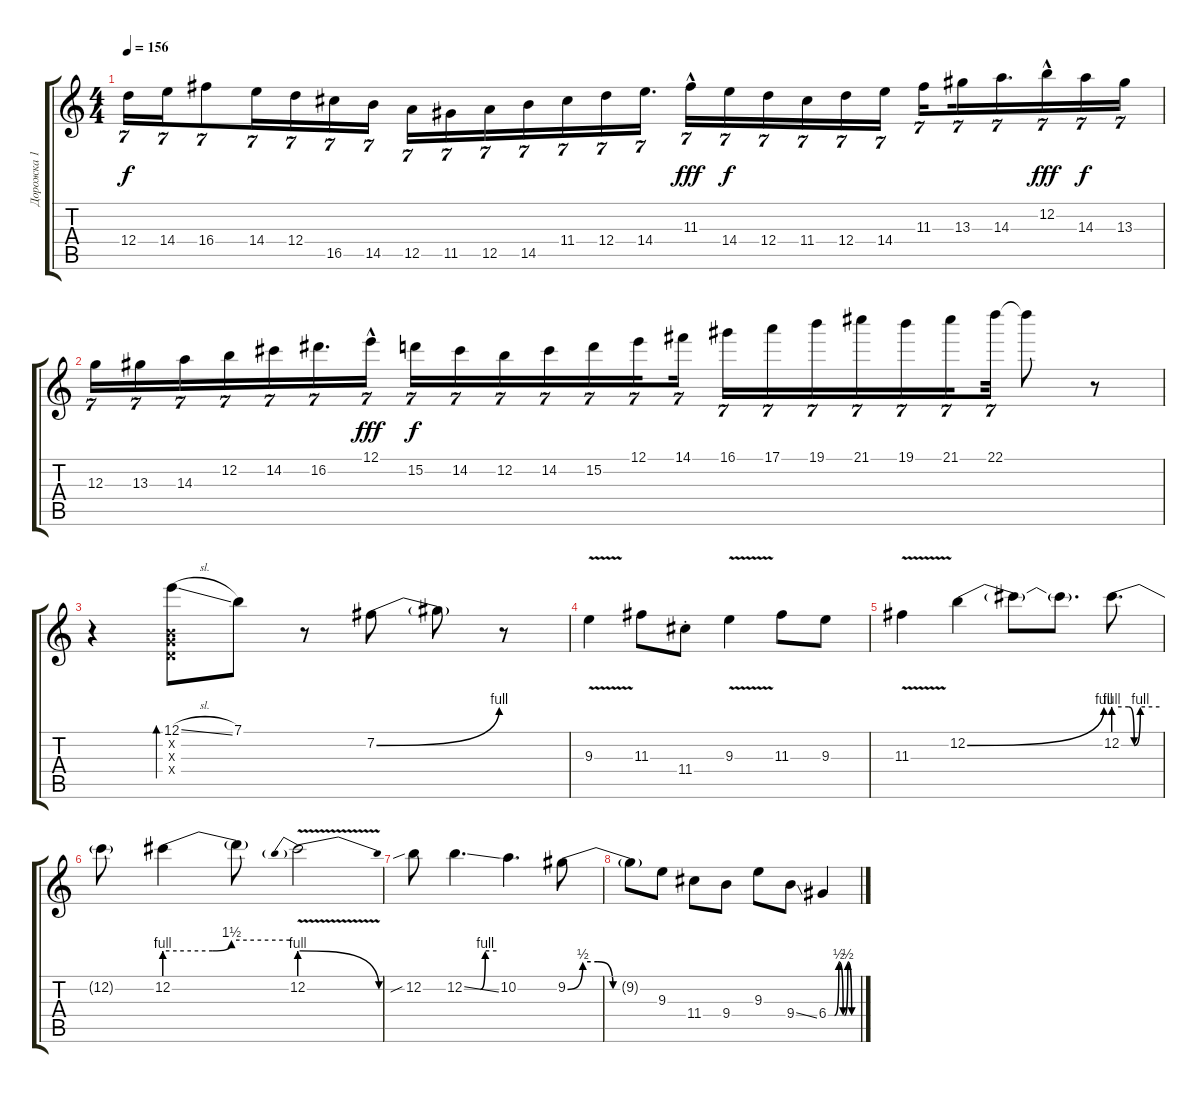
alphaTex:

\track ("Дорожка 1" "Дорожка 1") {instrument distortionguitar}
\staff {score tabs}
\tuning (E4 B3 G3 D3 A2 E2) {hide}
\ts (4 4)
\tempo 156
\clef g2
\ks c
12.4.16{tu (7 4) dy f} 14.4.16{tu (7 4)} 16.4.8{tu (7 4)} 14.4.16{tu (7 4)} 12.4.16{tu (7 4)} 16.5.16{tu (7 4)} 14.5.16{tu (7 4)} 12.5.16{tu (7 4)} 11.5.16{tu (7 4)} 12.5.16{tu (7 4)} 14.5.16{tu (7 4)} 11.4.16{tu (7 4)} 12.4.16{tu (7 4)} 14.4.16{d tu (7 4)} 11.3{hac}.16{tu (7 4) dy fff} 14.4.16{tu (7 4) dy f} 12.4.16{tu (7 4)} 11.4.16{tu (7 4)} 12.4.16{tu (7 4)} 14.4.16{tu (7 4)} 11.3.16{tu (7 4) beam splitsecondary} 13.3.16{tu (7 4)} 14.3.16{d tu (7 4)} 12.2{hac}.16{tu (7 4) dy fff} 14.3.16{tu (7 4) dy f} 13.3.16{tu (7 4)} |
12.3.16{tu (7 4)} 13.3.16{tu (7 4)} 14.3.16{tu (7 4)} 12.2.16{tu (7 4)} 14.2.16{tu (7 4)} 16.2.16{d tu (7 4)} 12.1{hac}.16{tu (7 4) dy fff} 15.2.16{tu (7 4) dy f} 14.2.16{tu (7 4)} 12.2.16{tu (7 4)} 14.2.16{tu (7 4)} 15.2.16{tu (7 4)} 12.1.16{tu (7 4) beam splitsecondary} 14.1.16{tu (7 4)} 16.1.16{tu (7 4)} 17.1.16{tu (7 4)} 19.1.16{tu (7 4)} 21.1.16{tu (7 4)} 19.1.16{tu (7 4)} 21.1.16{tu (7 4) beam splitsecondary} 22.1.32{tu (7 4)} 22.1{t}.8 r.8 |
r.4 (12.1{sl} 0.2{x} 0.3{x} 0.4{x}).8{bd 480} 7.1.8 r.8 7.2{be (bend 0 0 60 4)}.8 7.2{t}.8 r.8 |
9.3{v}.4 11.3.8 11.4{st}.8 9.3{v}.4 11.3.8 9.3.8 |
11.3{v}.4 12.2{be (bend 0 0 60 4)}.4 12.2{t}.8 12.2{t}.8{d} 12.2{be (custom 0 4 20 4 27 0 35 4 60 4)}.8{d} |
12.2{t}.8 12.2{be (custom 0 4 23 4 32 6 60 6)}.4 12.2{t}.8 12.2{be (prebendrelease 0 4 60 0) v}.2 |
12.2{sib}.8 12.2{be (custom 0 0 30 0 39 4 60 4) ss}.4{d} 10.2.4{d} 9.2{be (custom 0 0 10 2 20 2 30 0 60 0)}.8 |
9.2{t}.8 9.3.8 11.4.8 9.4.8 9.3.8 9.4{ss}.8 6.4{be (custom 0 0 13 0 22 2 31 0 34 0 41 2 49 0 60 0)}.4
